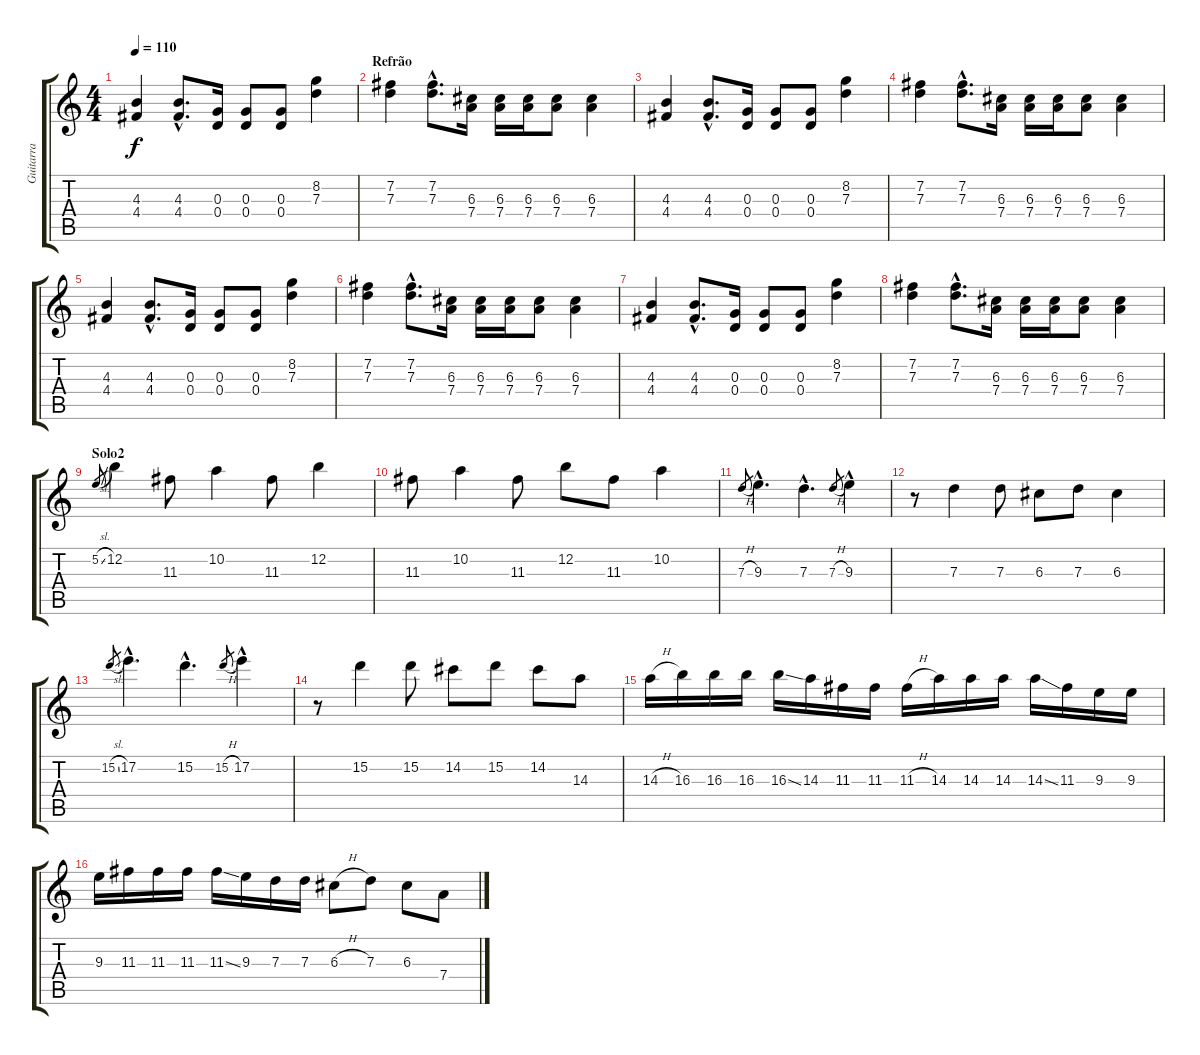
\track ("Guitarra" "Guitarra") {instrument distortionguitar}
\staff {score tabs}
\tuning (E4 B3 G3 D3 A2 E2) {hide}
\ts (4 4)
\tempo 110
\clef g2
\ks c
(4.3 4.4).4{dy f} (4.3{hac} 4.4{hac}).8{d} (0.3 0.4).16 (0.3 0.4).8 (0.3 0.4).8 (8.2 7.3).4 |
\section ("" "Refrão")
(7.2 7.3).4 (7.2{hac} 7.3{hac}).8{d} (6.3 7.4).16 (6.3 7.4).16 (6.3 7.4).16 (6.3 7.4).8 (6.3 7.4).4 |
(4.3 4.4).4 (4.3{hac} 4.4{hac}).8{d} (0.3 0.4).16 (0.3 0.4).8 (0.3 0.4).8 (8.2 7.3).4 |
(7.2 7.3).4 (7.2{hac} 7.3{hac}).8{d} (6.3 7.4).16 (6.3 7.4).16 (6.3 7.4).16 (6.3 7.4).8 (6.3 7.4).4 |
(4.3 4.4).4 (4.3{hac} 4.4{hac}).8{d} (0.3 0.4).16 (0.3 0.4).8 (0.3 0.4).8 (8.2 7.3).4 |
(7.2 7.3).4 (7.2{hac} 7.3{hac}).8{d} (6.3 7.4).16 (6.3 7.4).16 (6.3 7.4).16 (6.3 7.4).8 (6.3 7.4).4 |
(4.3 4.4).4 (4.3{hac} 4.4{hac}).8{d} (0.3 0.4).16 (0.3 0.4).8 (0.3 0.4).8 (8.2 7.3).4 |
(7.2 7.3).4 (7.2{hac} 7.3{hac}).8{d} (6.3 7.4).16 (6.3 7.4).16 (6.3 7.4).16 (6.3 7.4).8 (6.3 7.4).4 |
\section ("" "Solo2")
5.2{sl}.8{gr} 12.2.4 11.3.8 10.2.4 11.3.8 12.2.4 |
11.3.8 10.2.4 11.3.8 12.2.8 11.3.8 10.2.4 |
7.3{h}.8{gr} 9.3{hac}.4{d} 7.3{hac}.4{d} 7.3{h}.8{gr} 9.3{hac}.4 |
r.8 7.3.4 7.3.8 6.3.8 7.3.8 6.3.4 |
15.2{sl}.8{gr} 17.2{hac}.4{d} 15.2{hac}.4{d} 15.2{h}.8{gr} 17.2{hac}.4 |
r.8 15.2.4 15.2.8 14.2.8 15.2.8 14.2.8 14.3.8 |
14.3{h}.16 16.3.16 16.3.16 16.3.16 16.3{ss}.16 14.3.16 11.3.16 11.3.16 11.3{h}.16 14.3.16 14.3.16 14.3.16 14.3{ss}.16 11.3.16 9.3.16 9.3.16 |
9.3.16 11.3.16 11.3.16 11.3.16 11.3{ss}.16 9.3.16 7.3.16 7.3.16 6.3{h}.8 7.3.8 6.3.8 7.4.8
